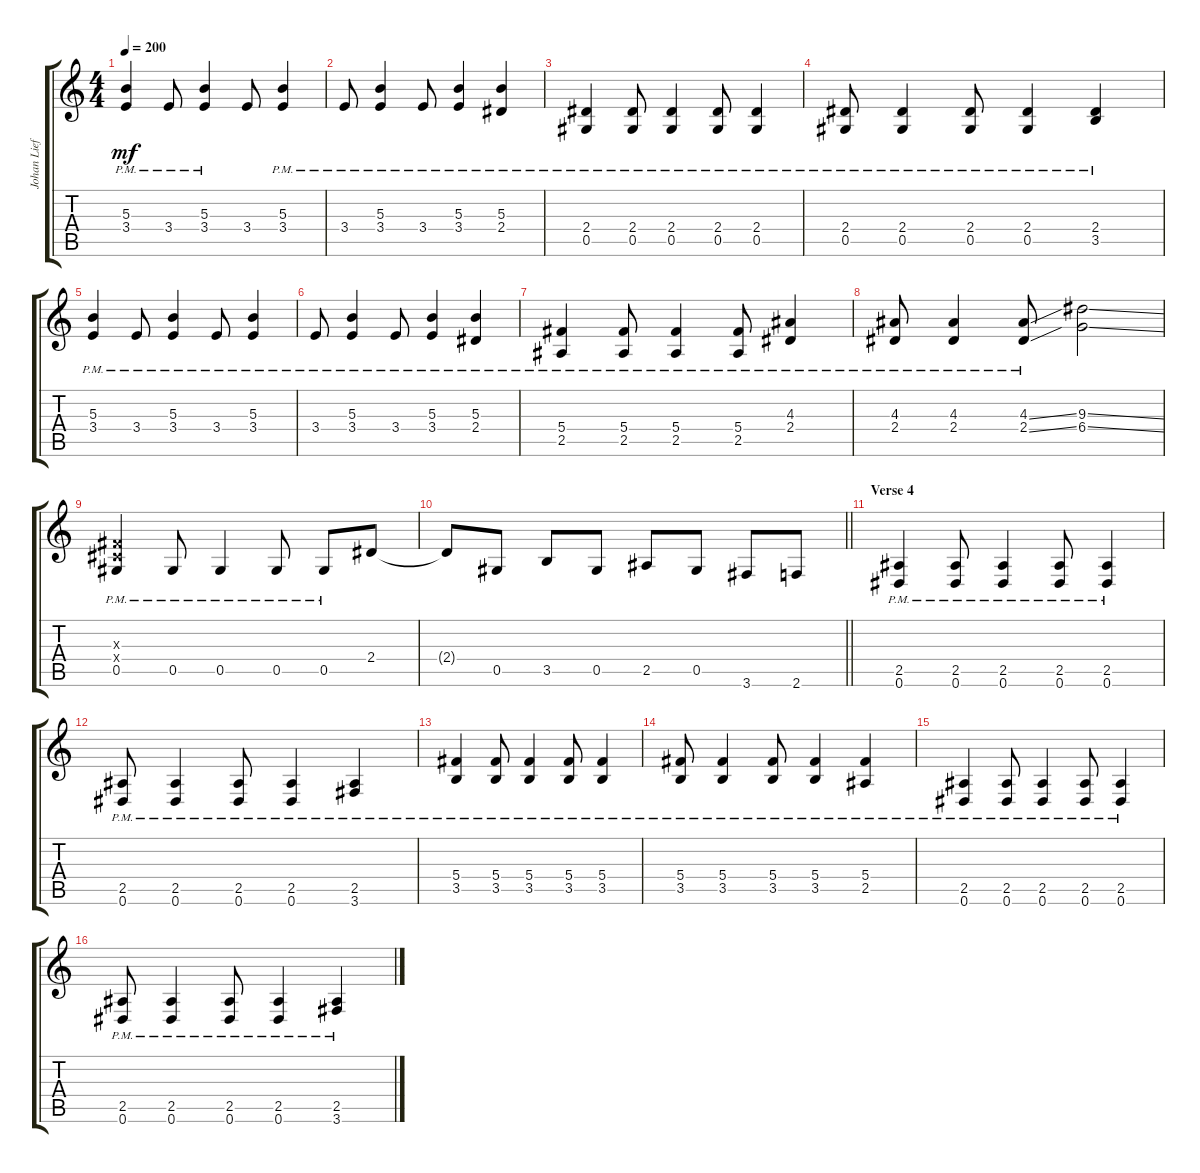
\track ("Johan Liefvendahl" "Johan Lief") {instrument overdrivenguitar}
\staff {score tabs}
\tuning (Eb4 Bb3 Gb3 Db3 Ab2 Eb2) {hide}
\ts (4 4)
\tempo 200
\clef g2
\ks c
(5.3{pm} 3.4{pm}).4{dy mf} 3.4{pm}.8 (5.3{pm} 3.4{pm}).4 3.4.8 (5.3{pm} 3.4{pm}).4 |
3.4{pm}.8 (5.3{pm} 3.4{pm}).4 3.4{pm}.8 (5.3{pm} 3.4{pm}).4 (5.3{pm} 2.4{pm}).4 |
(2.4{pm} 0.5{pm}).4 (2.4{pm} 0.5{pm}).8 (2.4{pm} 0.5{pm}).4 (2.4{pm} 0.5{pm}).8 (2.4{pm} 0.5{pm}).4 |
(2.4{pm} 0.5{pm}).8 (2.4{pm} 0.5{pm}).4 (2.4{pm} 0.5{pm}).8 (2.4{pm} 0.5{pm}).4 (2.4{pm} 3.5{pm}).4 |
(5.3{pm} 3.4{pm}).4 3.4{pm}.8 (5.3{pm} 3.4{pm}).4 3.4{pm}.8 (5.3{pm} 3.4{pm}).4 |
3.4{pm}.8 (5.3{pm} 3.4{pm}).4 3.4{pm}.8 (5.3{pm} 3.4{pm}).4 (5.3{pm} 2.4{pm}).4 |
(5.4 2.5{pm}).4 (5.4 2.5{pm}).8 (5.4 2.5{pm}).4 (5.4 2.5{pm}).8 (4.3 2.4{pm}).4 |
(4.3 2.4{pm}).8 (4.3 2.4{pm}).4 (4.3{ss} 2.4{ss pm}).8 (9.3{ss} 6.4{ss}).2 |
(0.3{x} 0.4{x} 0.5{pm}).4 0.5{pm}.8 0.5{pm}.4 0.5{pm}.8 0.5{pm}.8 2.4.8 |
\barLineRight lightlight
2.4{t}.8 0.5.8 3.5.8 0.5.8 2.5.8 0.5.8 3.6.8 2.6.8 |
\section ("" "Verse 4")
(2.5 0.6{pm}).4 (2.5 0.6{pm}).8 (2.5 0.6{pm}).4 (2.5 0.6{pm}).8 (2.5 0.6{pm}).4 |
(2.5 0.6{pm}).8 (2.5 0.6{pm}).4 (2.5 0.6{pm}).8 (2.5 0.6{pm}).4 (2.5 3.6{pm}).4 |
(5.4 3.5{pm}).4 (5.4 3.5{pm}).8 (5.4 3.5{pm}).4 (5.4 3.5{pm}).8 (5.4 3.5{pm}).4 |
(5.4 3.5{pm}).8 (5.4 3.5{pm}).4 (5.4 3.5{pm}).8 (5.4 3.5{pm}).4 (5.4 2.5{pm}).4 |
(2.5 0.6{pm}).4 (2.5 0.6{pm}).8 (2.5 0.6{pm}).4 (2.5 0.6{pm}).8 (2.5 0.6{pm}).4 |
(2.5 0.6{pm}).8 (2.5 0.6{pm}).4 (2.5 0.6{pm}).8 (2.5 0.6{pm}).4 (2.5 3.6{pm}).4
